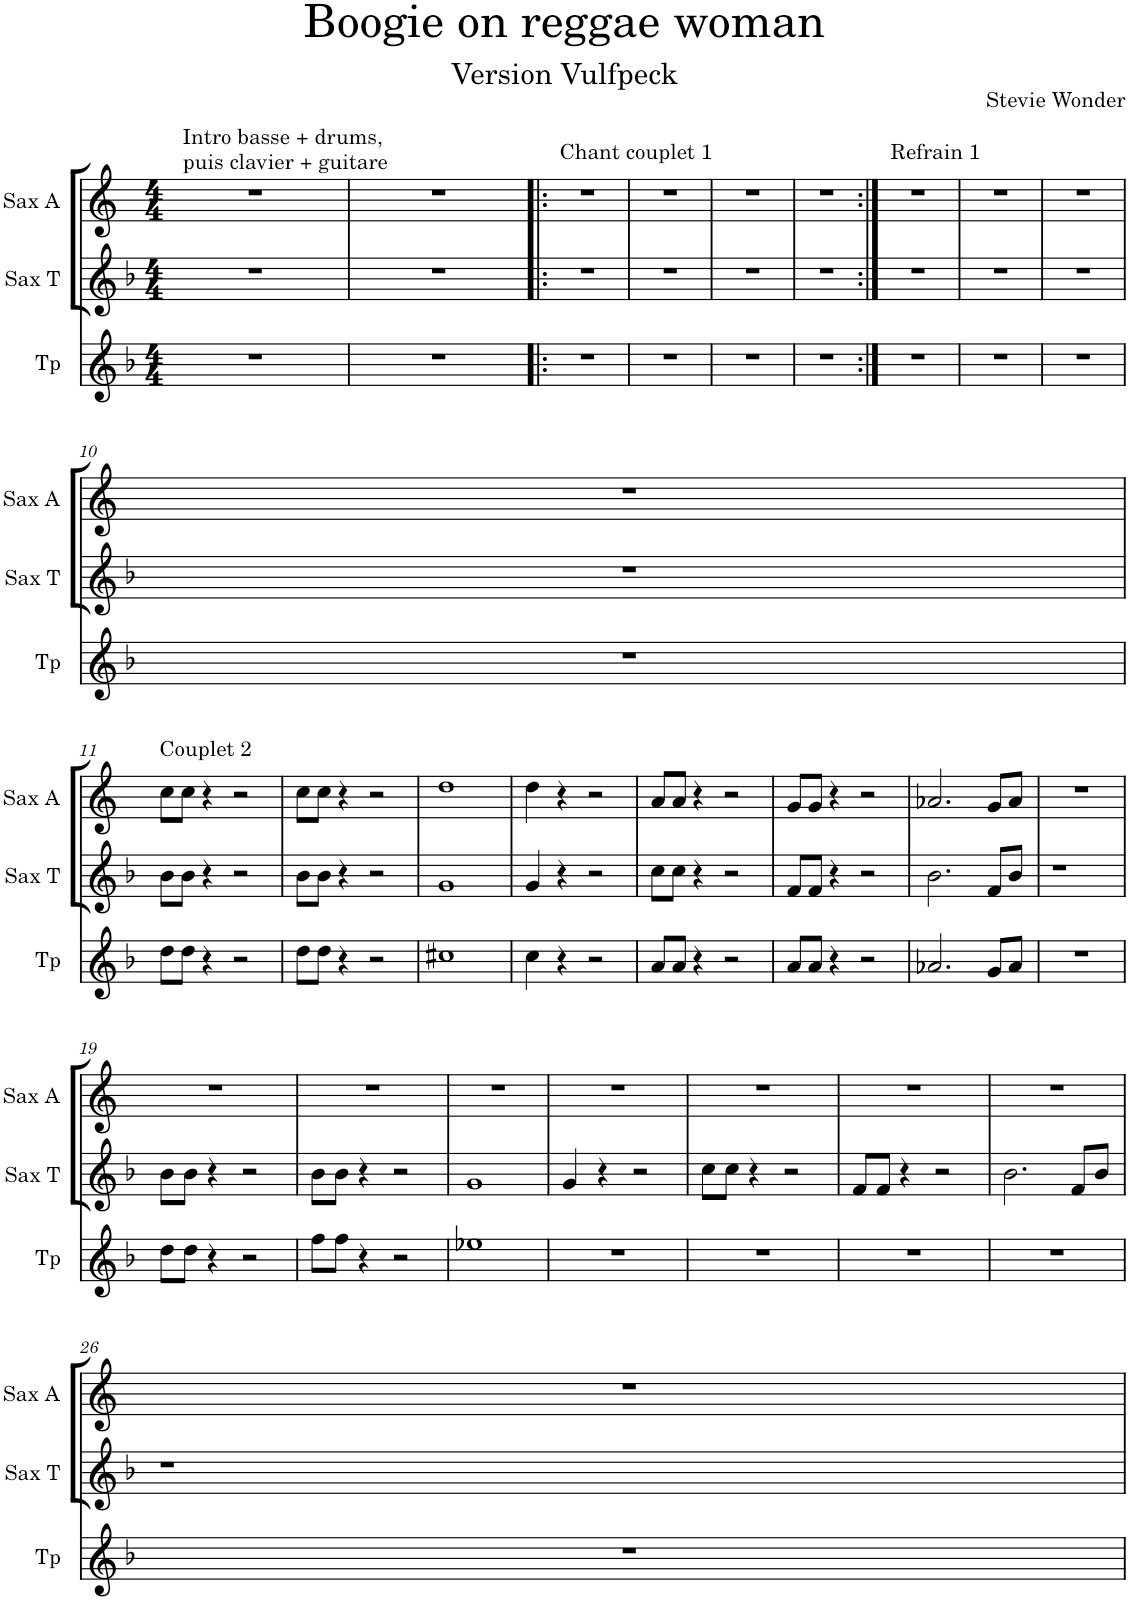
**kern	**kern	**kern
*part3	*part2	*part1
*staff3	*staff2	*staff1
*I"Tp	*I"Sax T	*I"Sax A
*I'Tp	*I'Sax T	*I'Sax A
*clefG2	*clefG2	*clefG2
*Trd1c2	*Trd8c14	*Trd5c9
*k[b-]	*k[b-]	*k[]
*M4/4	*M4/4	*M4/4
=1	=1	=1
!	!	!LO:TX:a:t=Intro basse + drums,
!	!	!LO:TX:a:t=puis clavier + guitare
1r	1r	1r
=2	=2	=2
1r	1r	1r
=3!|:	=3!|:	=3!|:
!	!	!LO:TX:a:t=Chant couplet 1
1r	1r	1r
=4	=4	=4
1r	1r	1r
=5	=5	=5
1r	1r	1r
=6	=6	=6
1r	1r	1r
=7:|!	=7:|!	=7:|!
!	!	!LO:TX:a:t=Refrain 1
1r	1r	1r
=8	=8	=8
1r	1r	1r
=9	=9	=9
1r	1r	1r
!!LO:LB:g=z
=10	=10	=10
1r	1r	1r
!!LO:LB:g=z
=11	=11	=11
!	!	!LO:TX:a:t=Couplet 2
8dd\L	8b-\L	8cc\L
8dd\J	8b-\J	8cc\J
4r	4r	4r
2r	2r	2r
=12	=12	=12
8dd\L	8b-\L	8cc\L
8dd\J	8b-\J	8cc\J
4r	4r	4r
2r	2r	2r
=13	=13	=13
1cc#X	1g	1dd
=14	=14	=14
4cc\	4g/	4dd\
4r	4r	4r
2r	2r	2r
=15	=15	=15
8a/L	8cc\L	8a/L
8a/J	8cc\J	8a/J
4r	4r	4r
2r	2r	2r
=16	=16	=16
8a/L	8f/L	8g/L
8a/J	8f/J	8g/J
4r	4r	4r
2r	2r	2r
=17	=17	=17
2.a-X/	2.b-\	2.a-X/
8g/L	8f/L	8g/L
8a-/J	8b-/J	8a-/J
=18	=18	=18
1r	1r	1r
!!LO:LB:g=z
=19	=19	=19
8dd\L	8b-\L	1r
8dd\J	8b-\J	.
4r	4r	.
2r	2r	.
=20	=20	=20
8ff\L	8b-\L	1r
8ff\J	8b-\J	.
4r	4r	.
2r	2r	.
=21	=21	=21
1ee-X	1g	1r
=22	=22	=22
1r	4g/	1r
.	4r	.
.	2r	.
=23	=23	=23
1r	8cc\L	1r
.	8cc\J	.
.	4r	.
.	2r	.
=24	=24	=24
1r	8f/L	1r
.	8f/J	.
.	4r	.
.	2r	.
=25	=25	=25
1r	2.b-\	1r
.	8f/L	.
.	8b-/J	.
!!LO:LB:g=z
=26	=26	=26
1r	1r	1r
=	=	=
*-	*-	*-
